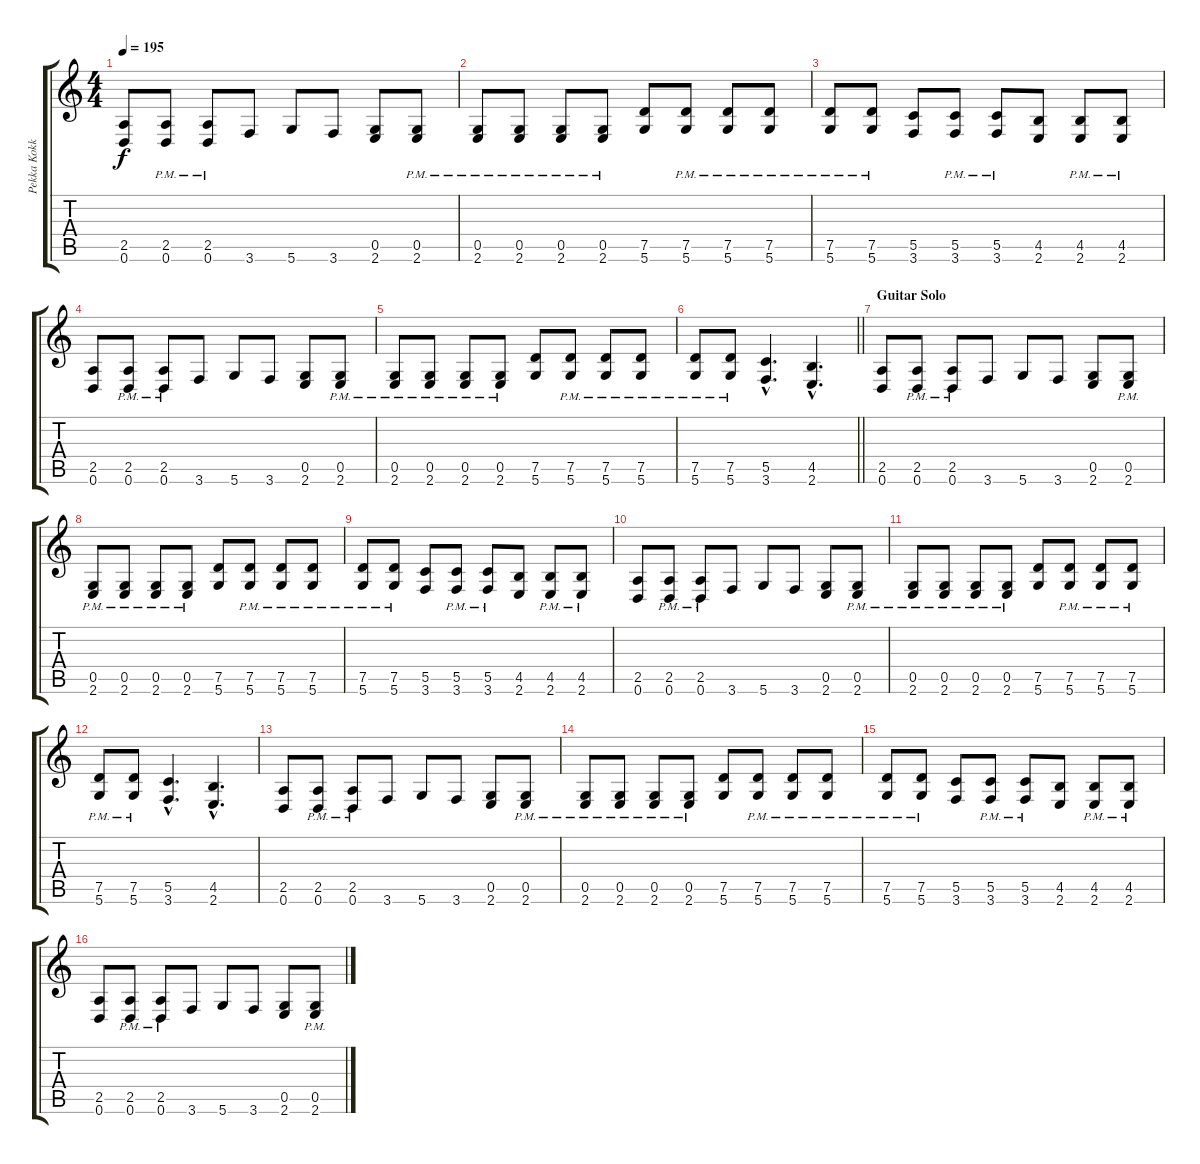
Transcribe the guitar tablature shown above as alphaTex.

\track ("Pekka Kokko" "Pekka Kokk") {instrument distortionguitar}
\staff {score tabs}
\tuning (D4 A3 F3 C3 G2 D2) {hide}
\ts (4 4)
\tempo 195
\clef g2
\ks c
(2.5 0.6).8{dy f} (2.5{pm} 0.6{pm}).8 (2.5{pm} 0.6{pm}).8 3.6.8 5.6.8 3.6.8 (0.5 2.6).8 (0.5{pm} 2.6{pm}).8 |
(0.5{pm} 2.6{pm}).8 (0.5{pm} 2.6{pm}).8 (0.5{pm} 2.6{pm}).8 (0.5{pm} 2.6{pm}).8 (7.5 5.6).8 (7.5{pm} 5.6{pm}).8 (7.5{pm} 5.6{pm}).8 (7.5{pm} 5.6{pm}).8 |
(7.5{pm} 5.6{pm}).8 (7.5{pm} 5.6{pm}).8 (5.5 3.6).8 (5.5{pm} 3.6{pm}).8 (5.5{pm} 3.6{pm}).8 (4.5 2.6).8 (4.5{pm} 2.6{pm}).8 (4.5{pm} 2.6{pm}).8 |
(2.5 0.6).8 (2.5{pm} 0.6{pm}).8 (2.5{pm} 0.6{pm}).8 3.6.8 5.6.8 3.6.8 (0.5 2.6).8 (0.5{pm} 2.6{pm}).8 |
(0.5{pm} 2.6{pm}).8 (0.5{pm} 2.6{pm}).8 (0.5{pm} 2.6{pm}).8 (0.5{pm} 2.6{pm}).8 (7.5 5.6).8 (7.5{pm} 5.6{pm}).8 (7.5{pm} 5.6{pm}).8 (7.5{pm} 5.6{pm}).8 |
\barLineRight lightlight
(7.5{pm} 5.6{pm}).8 (7.5{pm} 5.6{pm}).8 (5.5{hac} 3.6{hac}).4{d} (4.5{hac} 2.6{hac}).4{d} |
\section ("" "Guitar Solo")
(2.5 0.6).8 (2.5{pm} 0.6{pm}).8 (2.5{pm} 0.6{pm}).8 3.6.8 5.6.8 3.6.8 (0.5 2.6).8 (0.5{pm} 2.6{pm}).8 |
(0.5{pm} 2.6{pm}).8 (0.5{pm} 2.6{pm}).8 (0.5{pm} 2.6{pm}).8 (0.5{pm} 2.6{pm}).8 (7.5 5.6).8 (7.5{pm} 5.6{pm}).8 (7.5{pm} 5.6{pm}).8 (7.5{pm} 5.6{pm}).8 |
(7.5{pm} 5.6{pm}).8 (7.5{pm} 5.6{pm}).8 (5.5 3.6).8 (5.5{pm} 3.6{pm}).8 (5.5{pm} 3.6{pm}).8 (4.5 2.6).8 (4.5{pm} 2.6{pm}).8 (4.5{pm} 2.6{pm}).8 |
(2.5 0.6).8 (2.5{pm} 0.6{pm}).8 (2.5{pm} 0.6{pm}).8 3.6.8 5.6.8 3.6.8 (0.5 2.6).8 (0.5{pm} 2.6{pm}).8 |
(0.5{pm} 2.6{pm}).8 (0.5{pm} 2.6{pm}).8 (0.5{pm} 2.6{pm}).8 (0.5{pm} 2.6{pm}).8 (7.5 5.6).8 (7.5{pm} 5.6{pm}).8 (7.5{pm} 5.6{pm}).8 (7.5{pm} 5.6{pm}).8 |
(7.5{pm} 5.6{pm}).8 (7.5{pm} 5.6{pm}).8 (5.5{hac} 3.6{hac}).4{d} (4.5{hac} 2.6{hac}).4{d} |
(2.5 0.6).8 (2.5{pm} 0.6{pm}).8 (2.5{pm} 0.6{pm}).8 3.6.8 5.6.8 3.6.8 (0.5 2.6).8 (0.5{pm} 2.6{pm}).8 |
(0.5{pm} 2.6{pm}).8 (0.5{pm} 2.6{pm}).8 (0.5{pm} 2.6{pm}).8 (0.5{pm} 2.6{pm}).8 (7.5 5.6).8 (7.5{pm} 5.6{pm}).8 (7.5{pm} 5.6{pm}).8 (7.5{pm} 5.6{pm}).8 |
(7.5{pm} 5.6{pm}).8 (7.5{pm} 5.6{pm}).8 (5.5 3.6).8 (5.5{pm} 3.6{pm}).8 (5.5{pm} 3.6{pm}).8 (4.5 2.6).8 (4.5{pm} 2.6{pm}).8 (4.5{pm} 2.6{pm}).8 |
(2.5 0.6).8 (2.5{pm} 0.6{pm}).8 (2.5{pm} 0.6{pm}).8 3.6.8 5.6.8 3.6.8 (0.5 2.6).8 (0.5{pm} 2.6{pm}).8
